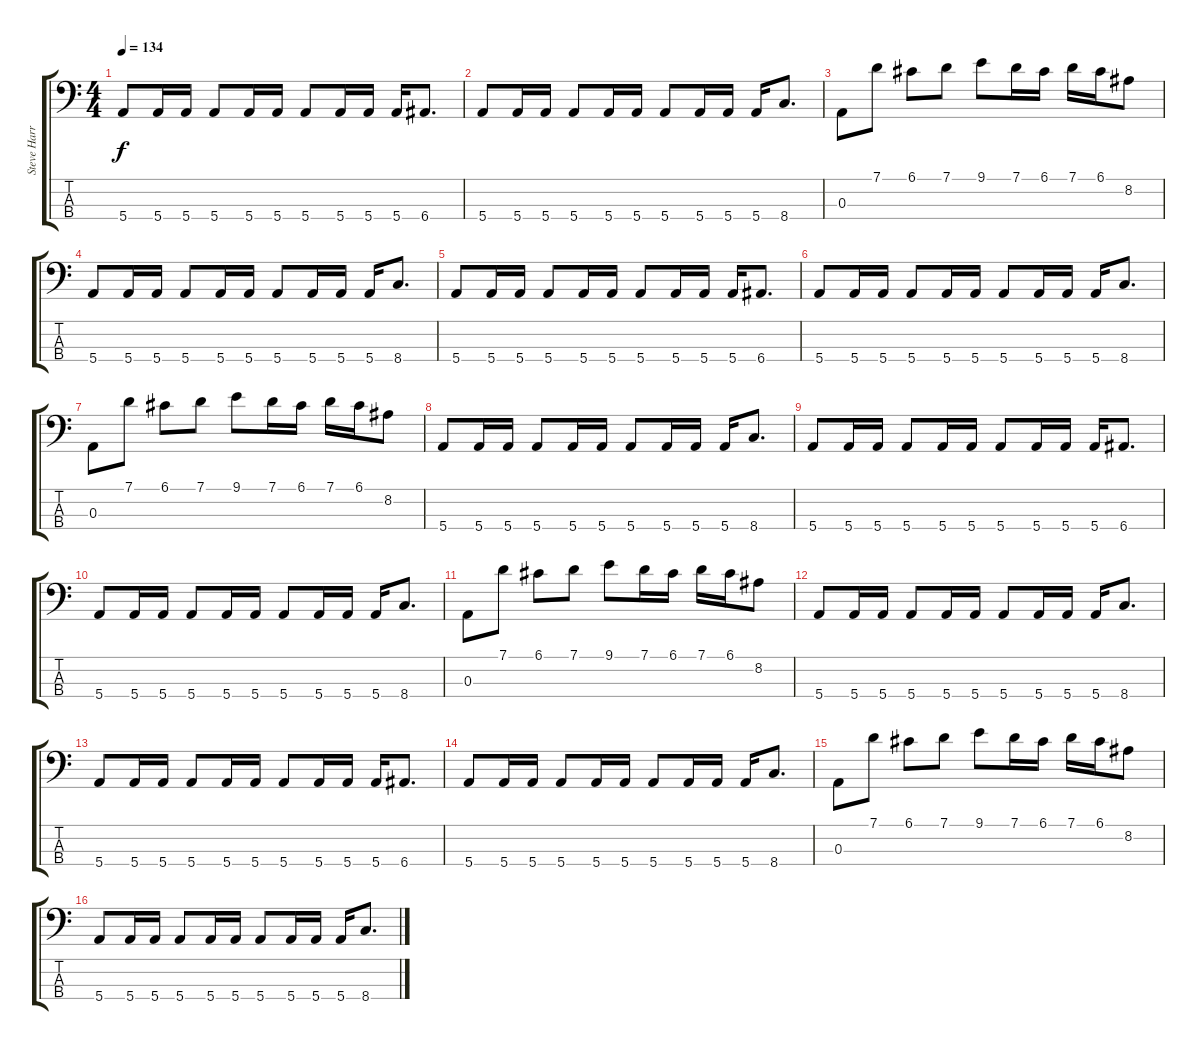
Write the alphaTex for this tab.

\track ("Steve Harris" "Steve Harr") {instrument electricbassfinger}
\staff {score tabs}
\tuning (G2 D2 A1 E1) {hide}
\ts (4 4)
\tempo 134
\clef f4
\ks c
5.4.8{dy f} 5.4.16 5.4.16 5.4.8 5.4.16 5.4.16 5.4.8 5.4.16 5.4.16 5.4.16 6.4.8{d} |
5.4.8 5.4.16 5.4.16 5.4.8 5.4.16 5.4.16 5.4.8 5.4.16 5.4.16 5.4.16 8.4.8{d} |
0.3.8 7.1.8 6.1.8 7.1.8 9.1.8 7.1.16 6.1.16 7.1.16 6.1.16 8.2.8 |
5.4.8 5.4.16 5.4.16 5.4.8 5.4.16 5.4.16 5.4.8 5.4.16 5.4.16 5.4.16 8.4.8{d} |
5.4.8 5.4.16 5.4.16 5.4.8 5.4.16 5.4.16 5.4.8 5.4.16 5.4.16 5.4.16 6.4.8{d} |
5.4.8 5.4.16 5.4.16 5.4.8 5.4.16 5.4.16 5.4.8 5.4.16 5.4.16 5.4.16 8.4.8{d} |
0.3.8 7.1.8 6.1.8 7.1.8 9.1.8 7.1.16 6.1.16 7.1.16 6.1.16 8.2.8 |
5.4.8 5.4.16 5.4.16 5.4.8 5.4.16 5.4.16 5.4.8 5.4.16 5.4.16 5.4.16 8.4.8{d} |
5.4.8 5.4.16 5.4.16 5.4.8 5.4.16 5.4.16 5.4.8 5.4.16 5.4.16 5.4.16 6.4.8{d} |
5.4.8 5.4.16 5.4.16 5.4.8 5.4.16 5.4.16 5.4.8 5.4.16 5.4.16 5.4.16 8.4.8{d} |
0.3.8 7.1.8 6.1.8 7.1.8 9.1.8 7.1.16 6.1.16 7.1.16 6.1.16 8.2.8 |
5.4.8 5.4.16 5.4.16 5.4.8 5.4.16 5.4.16 5.4.8 5.4.16 5.4.16 5.4.16 8.4.8{d} |
5.4.8 5.4.16 5.4.16 5.4.8 5.4.16 5.4.16 5.4.8 5.4.16 5.4.16 5.4.16 6.4.8{d} |
5.4.8 5.4.16 5.4.16 5.4.8 5.4.16 5.4.16 5.4.8 5.4.16 5.4.16 5.4.16 8.4.8{d} |
0.3.8 7.1.8 6.1.8 7.1.8 9.1.8 7.1.16 6.1.16 7.1.16 6.1.16 8.2.8 |
5.4.8 5.4.16 5.4.16 5.4.8 5.4.16 5.4.16 5.4.8 5.4.16 5.4.16 5.4.16 8.4.8{d}
